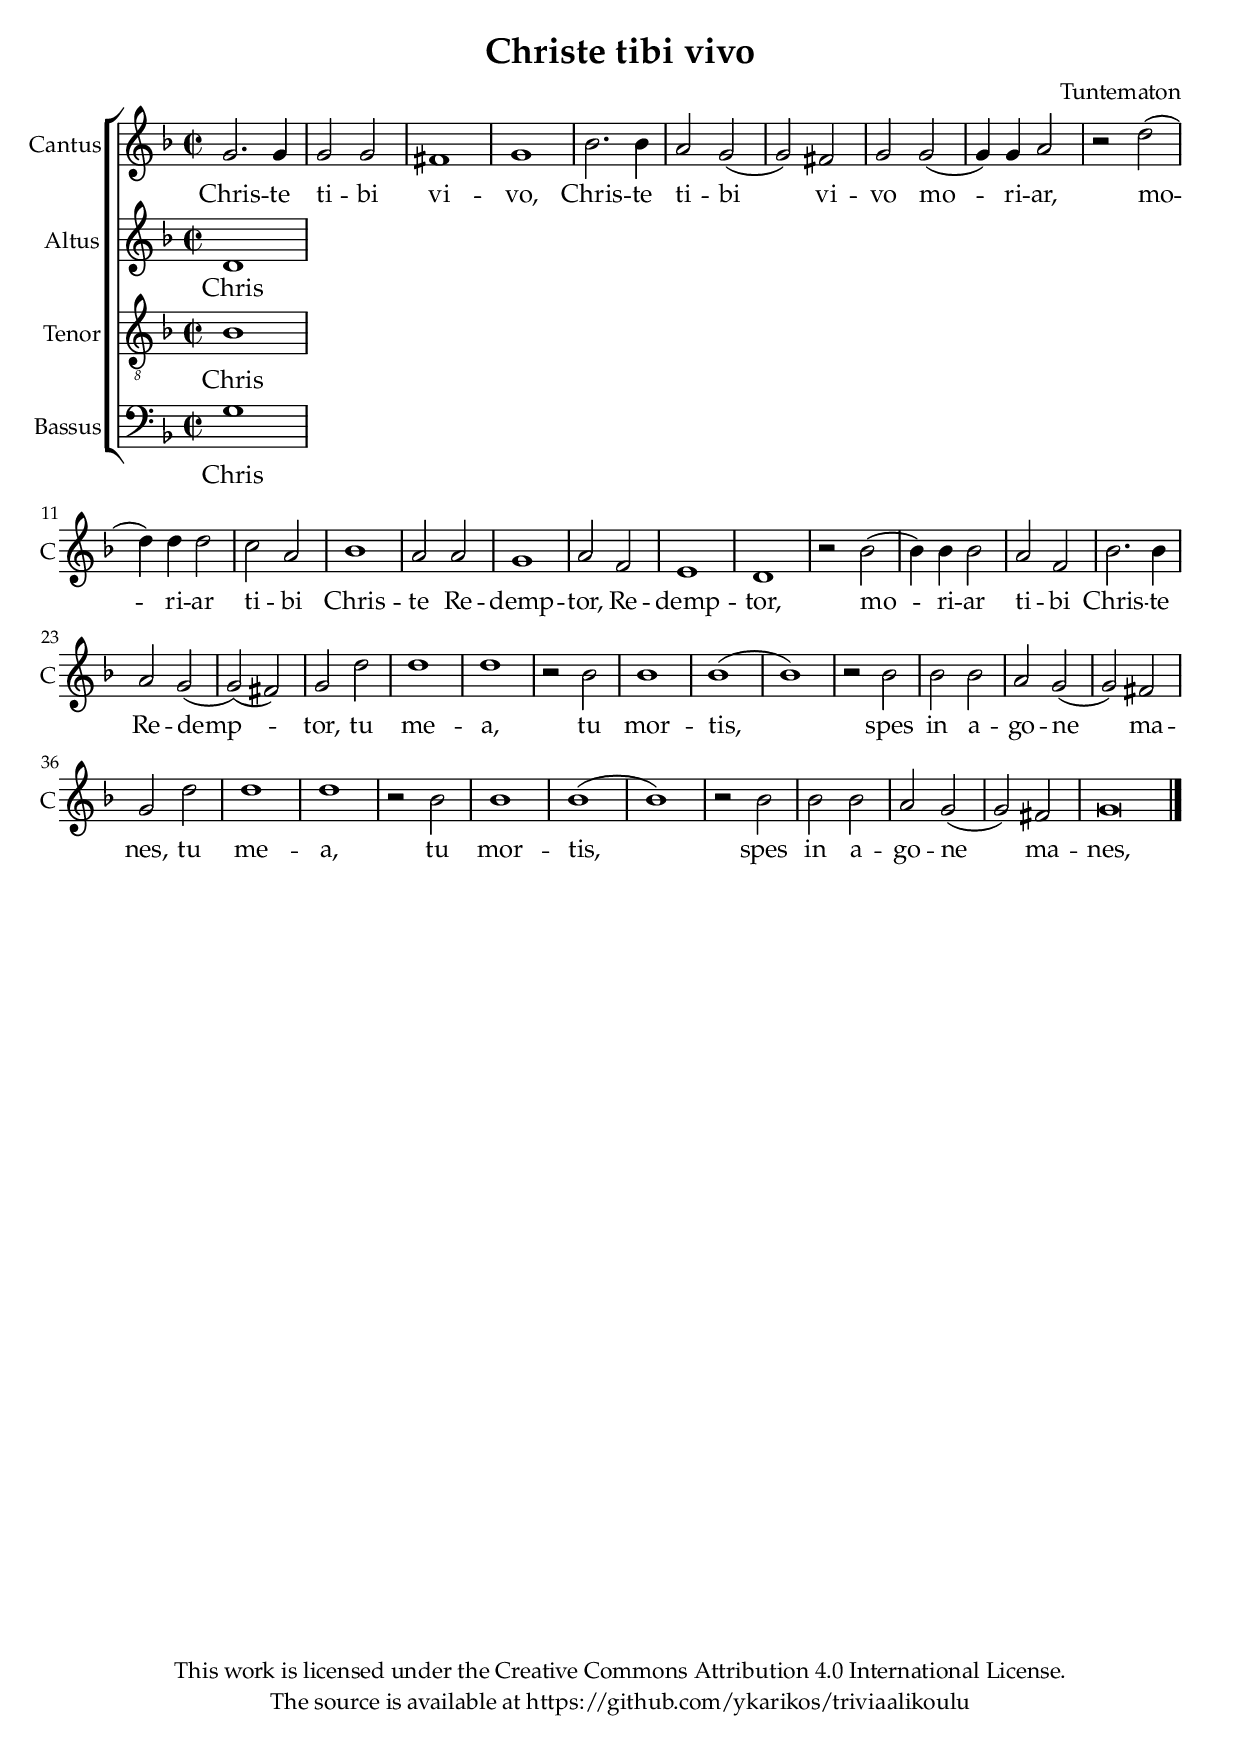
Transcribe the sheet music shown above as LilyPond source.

\version "2.19.49"
\include "suomi.ly"

global = { 
%  \numericTimeSignature
  \time 2/2 
%  \autoBeamOff
  \key d \minor
  \set Staff.midiInstrument = #"voice oohs"
}

\header {
  title = "Christe tibi vivo"
%  subtitle = ""
  composer = "Tuntematon"
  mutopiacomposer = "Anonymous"
%  instrument = "Voice (SATB)"
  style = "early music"
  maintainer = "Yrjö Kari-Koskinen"
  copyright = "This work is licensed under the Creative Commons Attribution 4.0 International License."
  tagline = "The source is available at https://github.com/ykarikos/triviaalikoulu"
}

\paper {
    #(define fonts
        (make-pango-font-tree "Palatino"
                              "Nimbus Sans"
                              "Luxi Mono"
                              (/ staff-height pt 20)))
}


SopranoMusic = \relative c'' {
  \set Staff.instrumentName = #"Cantus"
  \set Staff.shortInstrumentName = "C"
  g2. g4 | g2 g | fis1 | g | b2. b4 | a2 g( |
  g) fis | g g( | g4) g a2 | r d( | d4) d d2 | c a |
  b1 | a2 a | g1 | a2 f | e1 | d | r2 b'( | b4) b b2 |
% 2
  a f | b2. b4 | a2 g( | g)( fis) | g d' | d1 | d |
  r2 b | b1 | b( | b) | r2 b | b b | a g( | g) fis |
  g d' | d1 | d | r2 b | b1 | b( | b) | 
  r2 b | b b | a g( | g) fis |
  \time 4/2 
  \once \override Staff.TimeSignature.break-visibility = ##(#t #f #t)
  g\breve \bar "|."
}

stanzaOneLyrics = \lyricmode {
	Chris -- te ti -- bi vi -- vo,
	Chris -- te ti -- bi vi -- vo mo -- ri -- ar,
	mo -- ri -- ar ti -- bi Chris -- te Re -- demp -- tor,
	Re -- demp -- tor,
	mo -- ri -- ar ti -- bi Chris -- te Re -- demp -- tor,
	tu me -- a, tu mor -- tis,
	spes in a -- go -- ne ma -- nes,
	tu me -- a, tu mor -- tis,
	spes in a -- go -- ne ma -- nes,
}

AltoMusic = \relative c' {
  \set Staff.instrumentName = #"Altus"
  \set Staff.shortInstrumentName = "A"
  d1 |
%  \time 4/2 
%  \once \override Staff.TimeSignature.break-visibility = ##(#t #f #t)
%  d\breve\fermata
}

TenoreMusic = \relative c' {
  \set Staff.instrumentName = #"Tenor"
  \set Staff.shortInstrumentName = "T"
  \clef "treble_8"
  b1 |
%  \time 4/2 
%  \once \override Staff.TimeSignature.break-visibility = ##(#t #f #t)
%  g\breve\fermata
}

BassMusic = \relative c' {
  \set Staff.instrumentName = #"Bassus"
  \set Staff.shortInstrumentName = "B"
  \clef bass
  g1 | 
%  \time 4/2 
%  \once \override Staff.TimeSignature.break-visibility = ##(#t #f #t)
%  g,\breve\fermata
}



\score {
  \new ChoirStaff <<
    \new Staff <<
      \new Voice = "Soprano" {
		\global
        \SopranoMusic
      }
     \new Lyrics \lyricsto "Soprano" {
       \stanzaOneLyrics
     }
    >>
    \new Staff <<
      \new Voice = "Alto" {
        \global
        \AltoMusic
      }
     \new Lyrics \lyricsto "Alto" {
       \stanzaOneLyrics
     }
    >>
    \new Staff <<
      \new Voice = "Tenore" {
        \global
        \TenoreMusic
      }
      \new Lyrics \lyricsto "Tenore" {
       \stanzaOneLyrics
      }
    >>
    \new Staff <<
      \new Voice = "Bass" {
        \global
        \BassMusic
      }
      \new Lyrics \lyricsto "Bass" {
       \stanzaOneLyrics
      }
    >>
  >>
  \midi { 
    \tempo 4 = 160
  }
  \layout {
    indent = 1.0\cm
    \context {
     \Staff \RemoveEmptyStaves
   }
    \context {
     \Score
     \override VerticalAxisGroup.remove-first = ##t
    }
  }
}